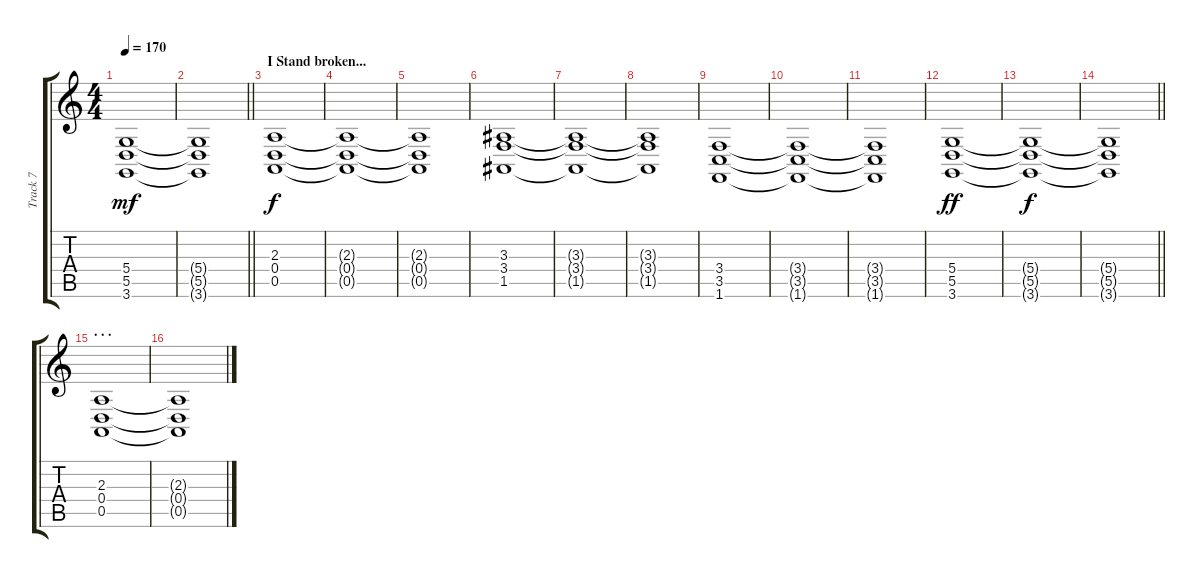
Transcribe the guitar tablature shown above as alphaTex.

\track ("Track 7" "Track 7") {instrument stringensemble1}
\staff {score tabs}
\tuning (E4 B3 G3 D3 A2 E2) {hide}
\ts (4 4)
\tempo 170
\clef g2
\ks c
(5.4{t} 5.5{t} 3.6{t}).1{dy mf} |
\barLineRight lightlight
(5.4{t} 5.5{t} 3.6{t}).1 |
\section ("" "I Stand broken...")
(2.3 0.4 0.5).1{dy f} |
(2.3{t} 0.4{t} 0.5{t}).1 |
(2.3{t} 0.4{t} 0.5{t}).1 |
(3.3 3.4 1.5).1 |
(3.3{t} 3.4{t} 1.5{t}).1 |
(3.3{t} 3.4{t} 1.5{t}).1 |
(3.4 3.5 1.6).1 |
(3.4{t} 3.5{t} 1.6{t}).1 |
(3.4{t} 3.5{t} 1.6{t}).1 |
(5.4 5.5 3.6).1{dy ff} |
(5.4{t} 5.5{t} 3.6{t}).1{dy f} |
\barLineRight lightlight
(5.4{t} 5.5{t} 3.6{t}).1 |
\section ("" ". . .")
(2.3 0.4 0.5).1{volume 9} |
(2.3{t} 0.4{t} 0.5{t}).1
